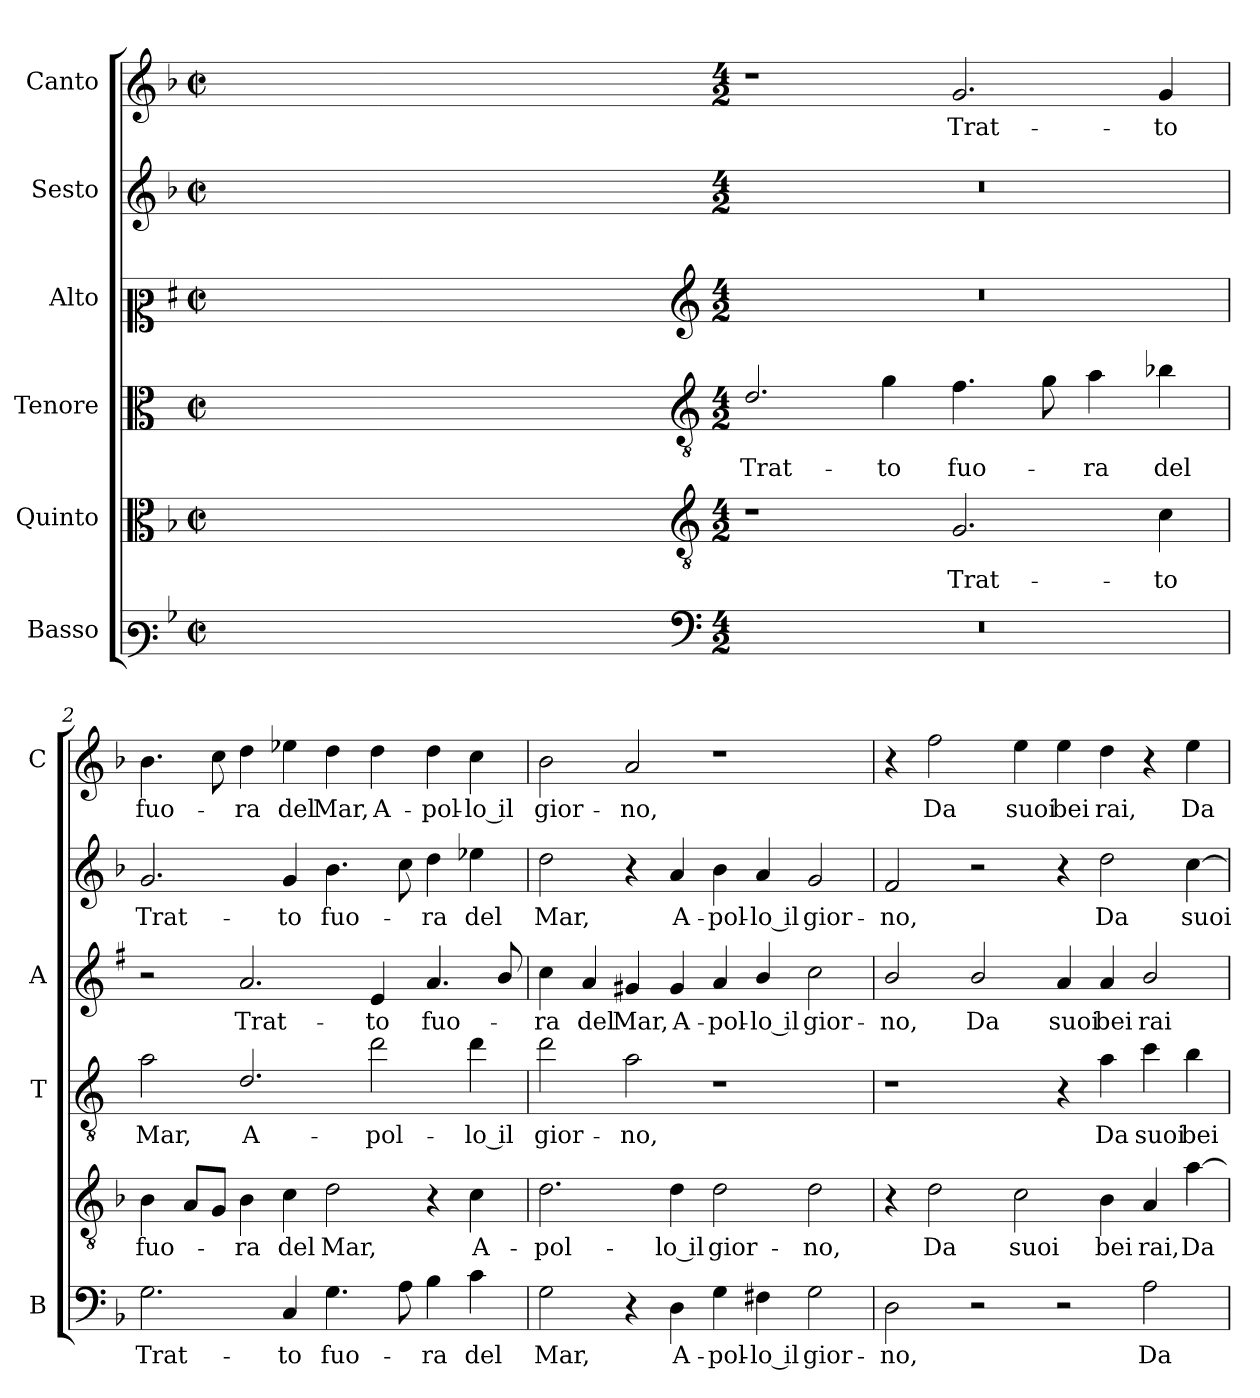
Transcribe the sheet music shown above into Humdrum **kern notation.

**kern	**text	**kern	**text	**kern	**text	**kern	**text	**kern	**text	**kern	**text
*part6	*part6	*part5	*part5	*part4	*part4	*part3	*part3	*part2	*part2	*part1	*part1
*staff6	*staff6	*staff5	*staff5	*staff4	*staff4	*staff3	*staff3	*staff2	*staff2	*staff1	*staff1
*I"Basso	*	*I"Quinto	*	*I"Tenore	*	*I"Alto	*	*I"Sesto	*	*I"Canto	*
*I'B	*	*	*	*I'T	*	*I'A	*	*	*	*I'C	*
*clefF3	*	*clefC3	*	*clefC3	*	*clefC2	*	*clefG2	*	*clefG2	*
*	*	*	*	*ITrd4c7	*	*ITrd1c2	*	*	*	*	*
*k[b-]	*	*k[b-]	*	*k[b-]	*	*k[b-]	*	*k[b-]	*	*k[b-]	*
*F:	*	*F:	*	*F:	*	*F:	*	*F:	*	*F:	*
*M2/2	*	*M2/2	*	*M2/2	*	*M2/2	*	*M2/2	*	*M2/2	*
*met(c|)	*	*met(c|)	*	*met(c|)	*	*met(c|)	*	*met(c|)	*	*met(c|)	*
=	=	=	=	=	=	=	=	=	=	=	=
1ryy	.	1ryy	.	1ryy	.	1ryy	.	1ryy	.	1ryy	.
=1X-	=1X-	=1X-	=1X-	=1X-	=1X-	=1X-	=1X-	=1X-	=1X-	=1X-	=1X-
4ryy	.	4ryy	.	4ryy	.	4ryy	.	4ryy	.	4ryy	.
4ryy	.	4ryy	.	4ryy	.	4ryy	.	4ryy	.	4ryy	.
4ryy	.	4ryy	.	4ryy	.	4ryy	.	4ryy	.	4ryy	.
4ryy	.	4ryy	.	4ryy	.	4ryy	.	4ryy	.	4ryy	.
=1-	=1-	=1-	=1-	=1-	=1-	=1-	=1-	=1-	=1-	=1-	=1-
*clefF4	*	*clefGv2	*	*clefGv2	*	*clefG2	*	*	*	*	*
*M4/2	*	*M4/2	*	*M4/2	*	*M4/2	*	*M4/2	*	*M4/2	*
!	!	!	!	!	!LO:LY:b	!	!	!	!	!	!
0r	.	1r	.	2.G/	Trat-	0r	.	0r	.	1r	.
!	!	!	!	!	!LO:LY:b	!	!	!	!	!	!
.	.	.	.	4c\	-to	.	.	.	.	.	.
!	!	!	!LO:LY:b	!	!LO:LY:b	!	!	!	!	!	!LO:LY:b
.	.	2.G/	Trat-	4.B-\	fuo-	.	.	.	.	2.g/	Trat-
.	.	.	.	8c\	.	.	.	.	.	.	.
!	!	!	!	!	!LO:LY:b	!	!	!	!	!	!
.	.	.	.	4d\	-ra	.	.	.	.	.	.
!	!	!	!LO:LY:b	!	!LO:LY:b	!	!	!	!	!	!LO:LY:b
.	.	4c\	-to	4e-X\	del	.	.	.	.	4g/	-to
=2	=2	=2	=2	=2	=2	=2	=2	=2	=2	=2	=2
!	!LO:LY:b	!	!LO:LY:b	!	!LO:LY:b	!	!	!	!LO:LY:b	!	!LO:LY:b
2.G\	Trat-	4B-\	fuo-	2d\	Mar,	2r	.	2.g/	Trat-	4.b-\	fuo-
.	.	8A/L	.	.	.	.	.	.	.	.	.
.	.	8G/J	.	.	.	.	.	.	.	8cc\	.
!	!	!	!LO:LY:b	!	!LO:LY:b	!	!LO:LY:b	!	!	!	!LO:LY:b
.	.	4B-\	-ra	2.G/	A-	2.g/	Trat-	.	.	4dd\	-ra
!	!LO:LY:b	!	!LO:LY:b	!	!	!	!	!	!LO:LY:b	!	!LO:LY:b
4C/	-to	4c\	del	.	.	.	.	4g/	-to	4ee-X\	del
!	!LO:LY:b	!	!LO:LY:b	!	!	!	!	!	!LO:LY:b	!	!LO:LY:b
4.G\	fuo-	2d\	Mar,	.	.	.	.	4.b-\	fuo-	4dd\	Mar,
!	!	!	!	!	!LO:LY:b	!	!LO:LY:b	!	!	!	!LO:LY:b
.	.	.	.	2g\	-pol-	4d/	-to	.	.	4dd\	A-
8A\	.	.	.	.	.	.	.	8cc\	.	.	.
!	!LO:LY:b	!	!	!	!	!	!LO:LY:b	!	!LO:LY:b	!	!LO:LY:b
4B-\	-ra	4r	.	.	.	4.g/	fuo-	4dd\	-ra	4dd\	-pol-
!	!LO:LY:b	!	!LO:LY:b	!	!LO:LY:b	!	!	!	!LO:LY:b	!	!LO:LY:b
4c\	del	4c\	A-	4g\	-lo il	.	.	4ee-X\	del	4cc\	-lo il
.	.	.	.	.	.	8a/	.	.	.	.	.
=3	=3	=3	=3	=3	=3	=3	=3	=3	=3	=3	=3
!	!LO:LY:b	!	!LO:LY:b	!	!LO:LY:b	!	!LO:LY:b	!	!LO:LY:b	!	!LO:LY:b
2G\	Mar,	2.d\	-pol-	2g\	gior-	4b-\	-ra	2dd\	Mar,	2b-\	gior-
!	!	!	!	!	!	!	!LO:LY:b	!	!	!	!
.	.	.	.	.	.	4g/	del	.	.	.	.
!	!	!	!	!	!LO:LY:b	!	!LO:LY:b	!	!	!	!LO:LY:b
4r	.	.	.	2d\	-no,	4f#X/	Mar,	4r	.	2a/	-no,
!	!LO:LY:b	!	!LO:LY:b	!	!	!	!LO:LY:b	!	!LO:LY:b	!	!
4D\	A-	4d\	-lo il	.	.	4f#/	A-	4a/	A-	.	.
!	!LO:LY:b	!	!LO:LY:b	!	!	!	!LO:LY:b	!	!LO:LY:b	!	!
4G\	-pol-	2d\	gior-	1r	.	4g/	-pol-	4b-\	-pol-	1r	.
!	!LO:LY:b	!	!	!	!	!	!LO:LY:b	!	!LO:LY:b	!	!
4F#X\	-lo il	.	.	.	.	4a/	-lo il	4a/	-lo il	.	.
!	!LO:LY:b	!	!LO:LY:b	!	!	!	!LO:LY:b	!	!LO:LY:b	!	!
2G\	gior-	2d\	-no,	.	.	2b-\	gior-	2g/	gior-	.	.
!!LO:LB:g=z
=4	=4	=4	=4	=4	=4	=4	=4	=4	=4	=4	=4
!	!LO:LY:b	!	!	!	!	!	!LO:LY:b	!	!LO:LY:b	!	!
2D\	-no,	4r	.	1r	.	2a/	-no,	2f/	-no,	4r	.
!	!	!	!LO:LY:b	!	!	!	!	!	!	!	!LO:LY:b
.	.	2d\	Da	.	.	.	.	.	.	2ff\	Da
!	!	!	!	!	!	!	!LO:LY:b	!	!	!	!
2r	.	.	.	.	.	2a/	Da	2r	.	.	.
!	!	!	!LO:LY:b	!	!	!	!	!	!	!	!LO:LY:b
.	.	2c\	suoi	.	.	.	.	.	.	4ee\	suoi
!	!	!	!	!	!	!	!LO:LY:b	!	!	!	!LO:LY:b
2r	.	.	.	4r	.	4g/	suoi	4r	.	4ee\	bei
!	!	!	!LO:LY:b	!	!LO:LY:b	!	!LO:LY:b	!	!LO:LY:b	!	!LO:LY:b
.	.	4B-\	bei	4d\	Da	4g/	bei	2dd\	Da	4dd\	rai,
!	!LO:LY:b	!	!LO:LY:b	!	!LO:LY:b	!	!LO:LY:b	!	!	!	!
2A\	Da	4A/	rai,	4f\	suoi	2a/	rai	.	.	4r	.
!	!	!	!LO:LY:b	!	!LO:LY:b	!	!	!	!LO:LY:b	!	!LO:LY:b
.	.	[4a\	Da	4e\	bei	.	.	[4cc\	suoi	4ee\	Da
=	=	=	=	=	=	=	=	=	=	=	=
*-	*-	*-	*-	*-	*-	*-	*-	*-	*-	*-	*-
